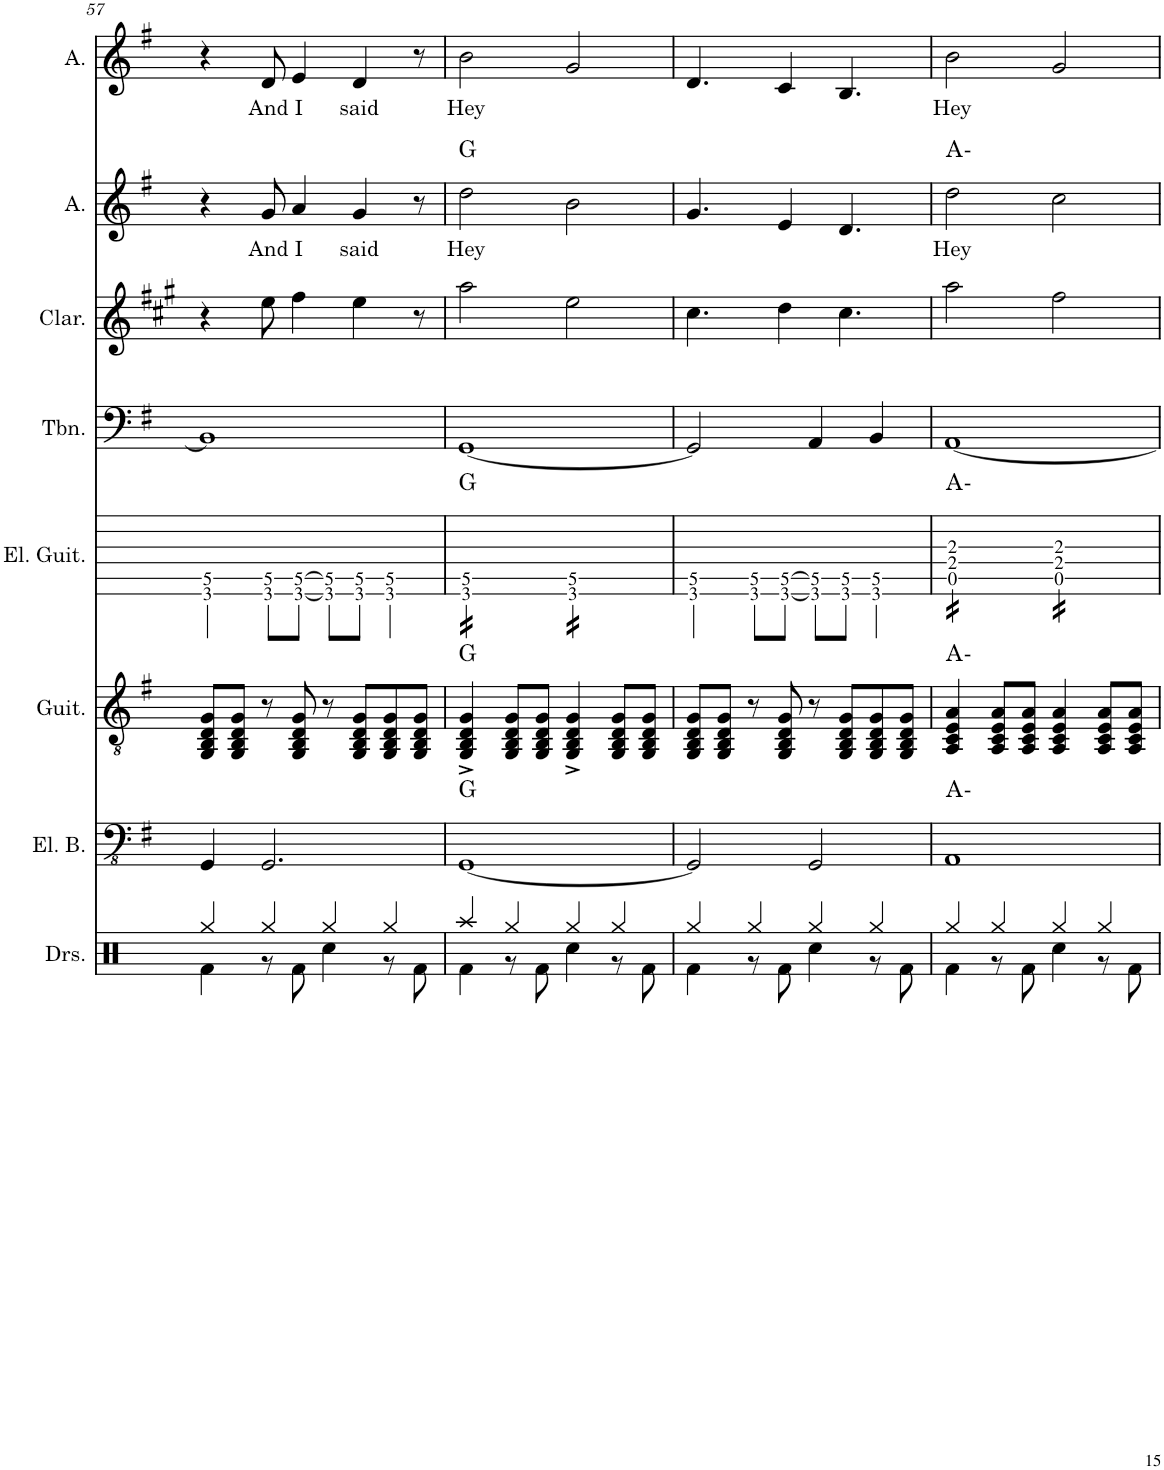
**kern	**kern	**harte	**kern	**harte	**kern	**harte	**kern	**kern	**kern	**text	**harte	**kern	**text
*part8	*part7	*part7	*part6	*part6	*part5	*part5	*part4	*part3	*part2	*part2	*part2	*part1	*part1
*staff8	*staff7	*	*staff6	*	*staff5	*	*staff4	*staff3	*staff2	*staff2	*	*staff1	*staff1
*I"Drumset	*I"Electric Bass	*	*I"Acoustic Guitar	*	*I"Electric Guitar	*	*I"Trombone	*I"Clarinette	*I"Alto	*	*	*I"Alto	*
*I'Drs.	*I'El. B.	*	*I'Guit.	*	*I'El. Guit.	*	*I'Tbn.	*I'Clar.	*I'A.	*	*	*I'A.	*
!!LO:PB:g=z
*clefX	*clefFv4	*	*clefGv2	*	*	*	*clefF4	*clefG2	*clefG2	*	*	*clefG2	*
*	*	*	*	*	*	*	*	*Trd1c2	*	*	*	*	*
*k[]	*k[f#]	*	*k[f#]	*	*k[f#]	*	*k[f#]	*k[f#c#g#]	*k[f#]	*	*	*k[f#]	*
*M4/4	*M4/4	*	*M4/4	*	*M4/4	*	*M4/4	*M4/4	*M4/4	*	*	*M4/4	*
=57	=57	=57	=57	=57	=57	=57	=57	=57	=57	=57	=57	=57	=57
*^	*	*	*	*	*	*	*	*	*	*	*	*	*
4Rgg/	4Rf\	4GGG/	.	8GG/ 8BB/ 8D/ 8G/L	.	4GG\ 4D\	.	1BB]	4r	4r	.	.	4r	.
.	.	.	.	8GG/ 8BB/ 8D/ 8G/J	.	.	.	.	.	.	.	.	.	.
!	!	!	!	!	!	!	!	!	!	!	!LO:LY:b	!	!	!LO:LY:b
4Rgg/	8r	2.GGG/	.	8r	.	8GG\ 8D\L	.	.	8ee\	8g/	And	.	8d/	And
!	!	!	!	!	!	!	!	!	!	!	!LO:LY:b	!	!	!LO:LY:b
.	8Rf\	.	.	8GG/ 8BB/ 8D/ 8G/	.	[8GG\ [8D\J	.	.	4ff#\	4a/	I	.	4e/	I
4Rgg/	4Rcc\	.	.	8r	.	8GG\] 8D\]L	.	.	.	.	.	.	.	.
!	!	!	!	!	!	!	!	!	!	!	!LO:LY:b	!	!	!LO:LY:b
.	.	.	.	8GG/ 8BB/ 8D/ 8G/L	.	8GG\ 8D\J	.	.	4ee\	4g/	said	.	4d/	said
4Rgg/	8r	.	.	8GG/ 8BB/ 8D/ 8G/	.	4GG\ 4D\	.	.	.	.	.	.	.	.
.	8Rf\	.	.	8GG/ 8BB/ 8D/ 8G/J	.	.	.	.	8r	8r	.	.	8r	.
=58	=58	=58	=58	=58	=58	=58	=58	=58	=58	=58	=58	=58	=58	=58
!	!	!	!	!	!	!	!	!	!	!	!LO:LY:b	!	!	!LO:LY:b
4Raa/	4Rf\	[1GGG	G:maj	4GG/^ 4BB/^ 4D/^ 4G/^	G:maj	2GG\ 2D\	G:maj	[1GG	2aa\	2dd\	Hey	G:maj	2b\	Hey
4Rgg/	8r	.	.	8GG/ 8BB/ 8D/ 8G/L	.	.	.	.	.	.	.	.	.	.
.	8Rf\	.	.	8GG/ 8BB/ 8D/ 8G/J	.	.	.	.	.	.	.	.	.	.
4Rgg/	4Rcc\	.	.	4GG/^ 4BB/^ 4D/^ 4G/^	.	2GG\ 2D\	.	.	2ee\	2b\	.	.	2g/	.
4Rgg/	8r	.	.	8GG/ 8BB/ 8D/ 8G/L	.	.	.	.	.	.	.	.	.	.
.	8Rf\	.	.	8GG/ 8BB/ 8D/ 8G/J	.	.	.	.	.	.	.	.	.	.
=59	=59	=59	=59	=59	=59	=59	=59	=59	=59	=59	=59	=59	=59	=59
4Rgg/	4Rf\	2GGG/]	.	8GG/ 8BB/ 8D/ 8G/L	.	4GG\ 4D\	.	2GG/]	4.cc#\	4.g/	.	.	4.d/	.
.	.	.	.	8GG/ 8BB/ 8D/ 8G/J	.	.	.	.	.	.	.	.	.	.
4Rgg/	8r	.	.	8r	.	8GG\ 8D\L	.	.	.	.	.	.	.	.
.	8Rf\	.	.	8GG/ 8BB/ 8D/ 8G/	.	[8GG\ [8D\J	.	.	4dd\	4e/	.	.	4c/	.
4Rgg/	4Rcc\	2GGG/	.	8r	.	8GG\] 8D\]L	.	4AA/	.	.	.	.	.	.
.	.	.	.	8GG/ 8BB/ 8D/ 8G/L	.	8GG\ 8D\J	.	.	4.cc#\	4.d/	.	.	4.B/	.
4Rgg/	8r	.	.	8GG/ 8BB/ 8D/ 8G/	.	4GG\ 4D\	.	4BB/	.	.	.	.	.	.
.	8Rf\	.	.	8GG/ 8BB/ 8D/ 8G/J	.	.	.	.	.	.	.	.	.	.
=60	=60	=60	=60	=60	=60	=60	=60	=60	=60	=60	=60	=60	=60	=60
!	!	!	!	!	!	!	!	!	!	!	!LO:LY:b	!	!	!LO:LY:b
4Rgg/	4Rf\	1AAA	A:min	4AA/ 4C/ 4E/ 4A/	A:min	2AA\ 2E\ 2A\	A:min	[1AA	2aa\	2dd\	Hey	A:min	2b\	Hey
4Rgg/	8r	.	.	8AA/ 8C/ 8E/ 8A/L	.	.	.	.	.	.	.	.	.	.
.	8Rf\	.	.	8AA/ 8C/ 8E/ 8A/J	.	.	.	.	.	.	.	.	.	.
4Rgg/	4Rcc\	.	.	4AA/ 4C/ 4E/ 4A/	.	2AA\ 2E\ 2A\	.	.	2ff#\	2cc\	.	.	2g/	.
4Rgg/	8r	.	.	8AA/ 8C/ 8E/ 8A/L	.	.	.	.	.	.	.	.	.	.
.	8Rf\	.	.	8AA/ 8C/ 8E/ 8A/J	.	.	.	.	.	.	.	.	.	.
*v	*v	*	*	*	*	*	*	*	*	*	*	*	*	*
=	=	=	=	=	=	=	=	=	=	=	=	=	=
*-	*-	*-	*-	*-	*-	*-	*-	*-	*-	*-	*-	*-	*-
